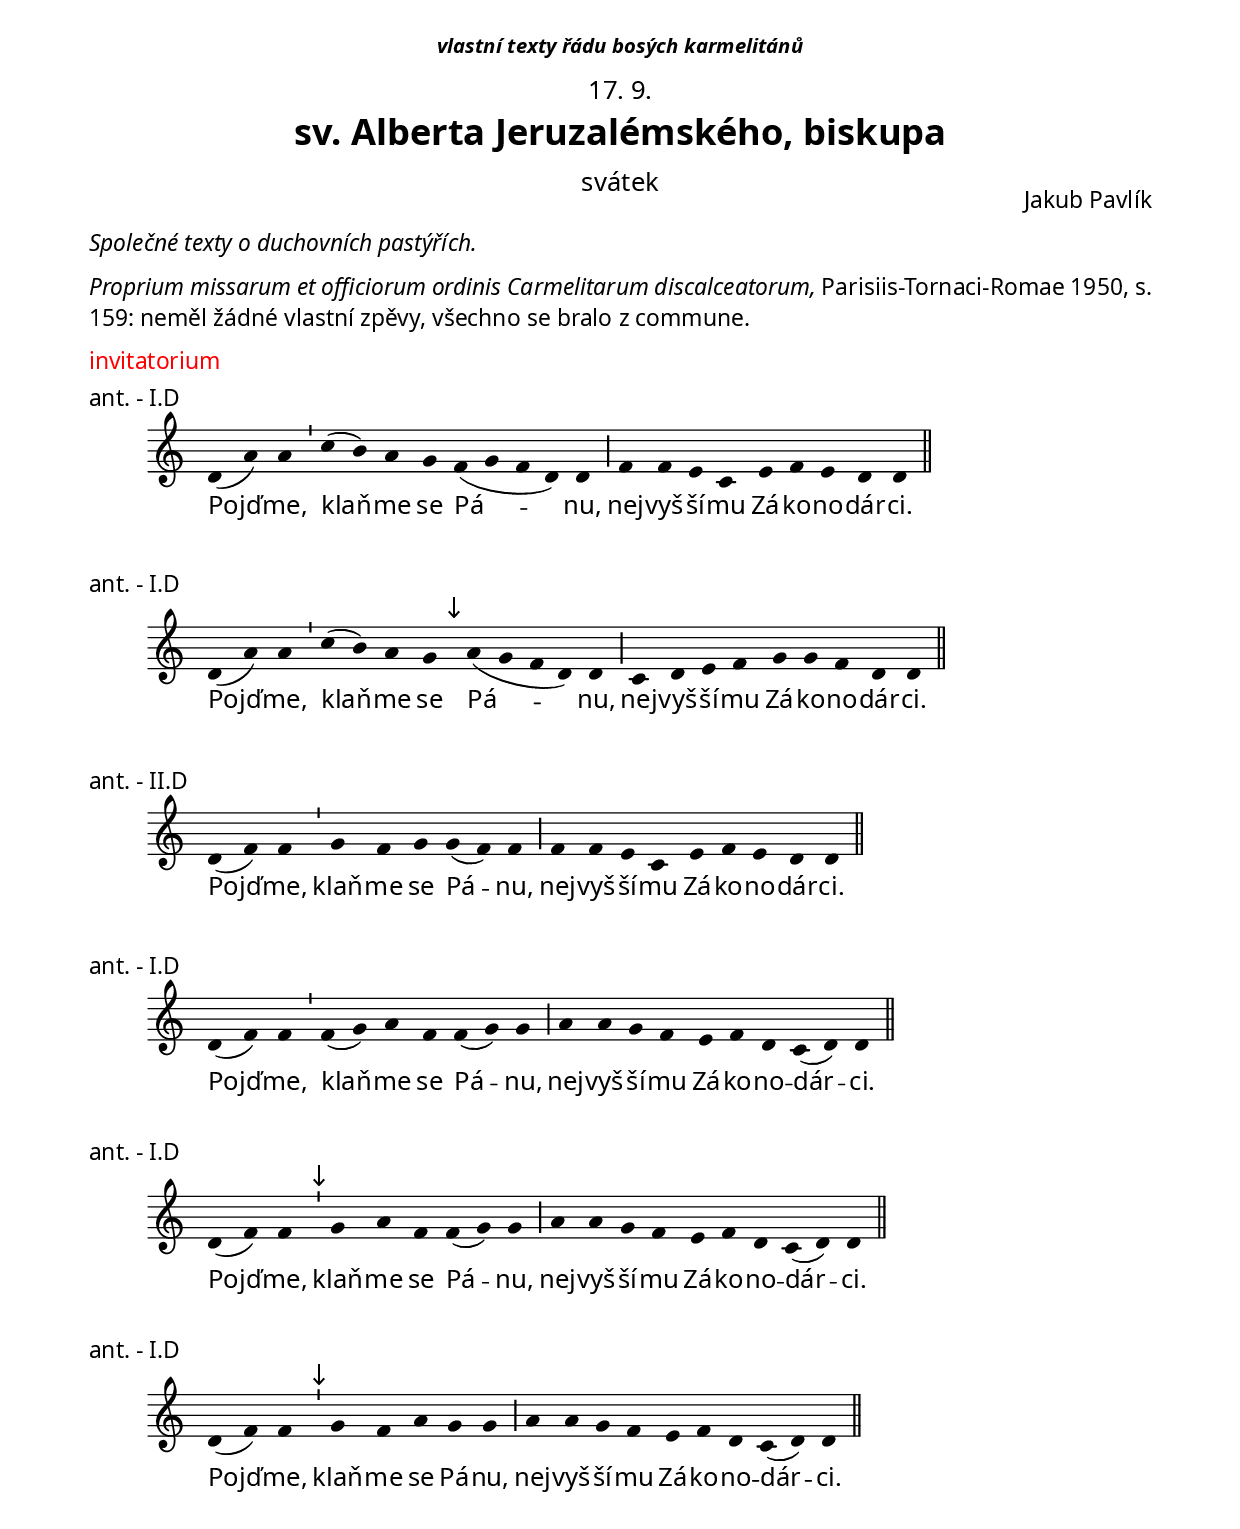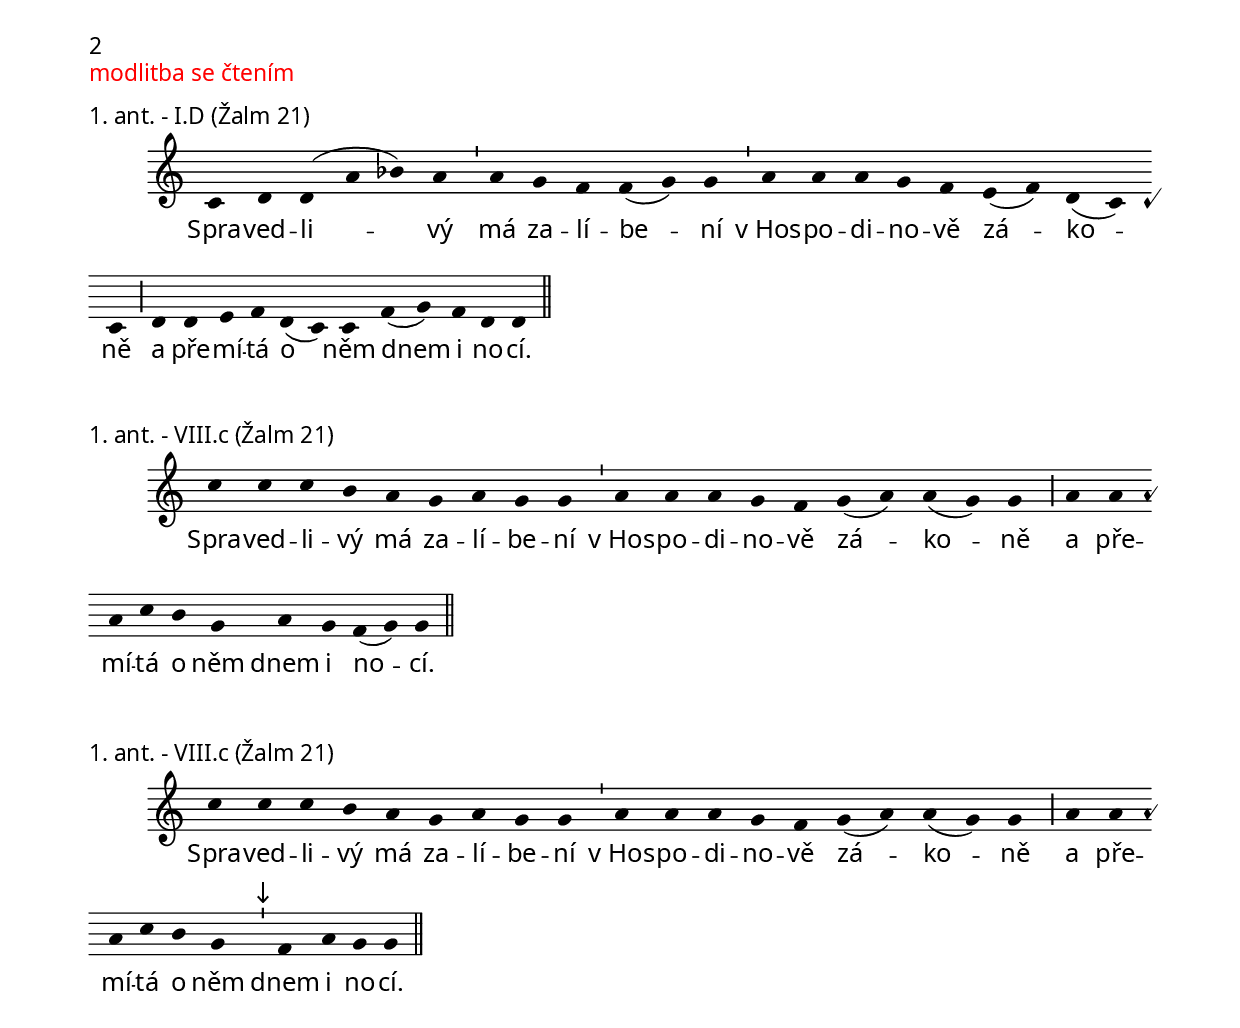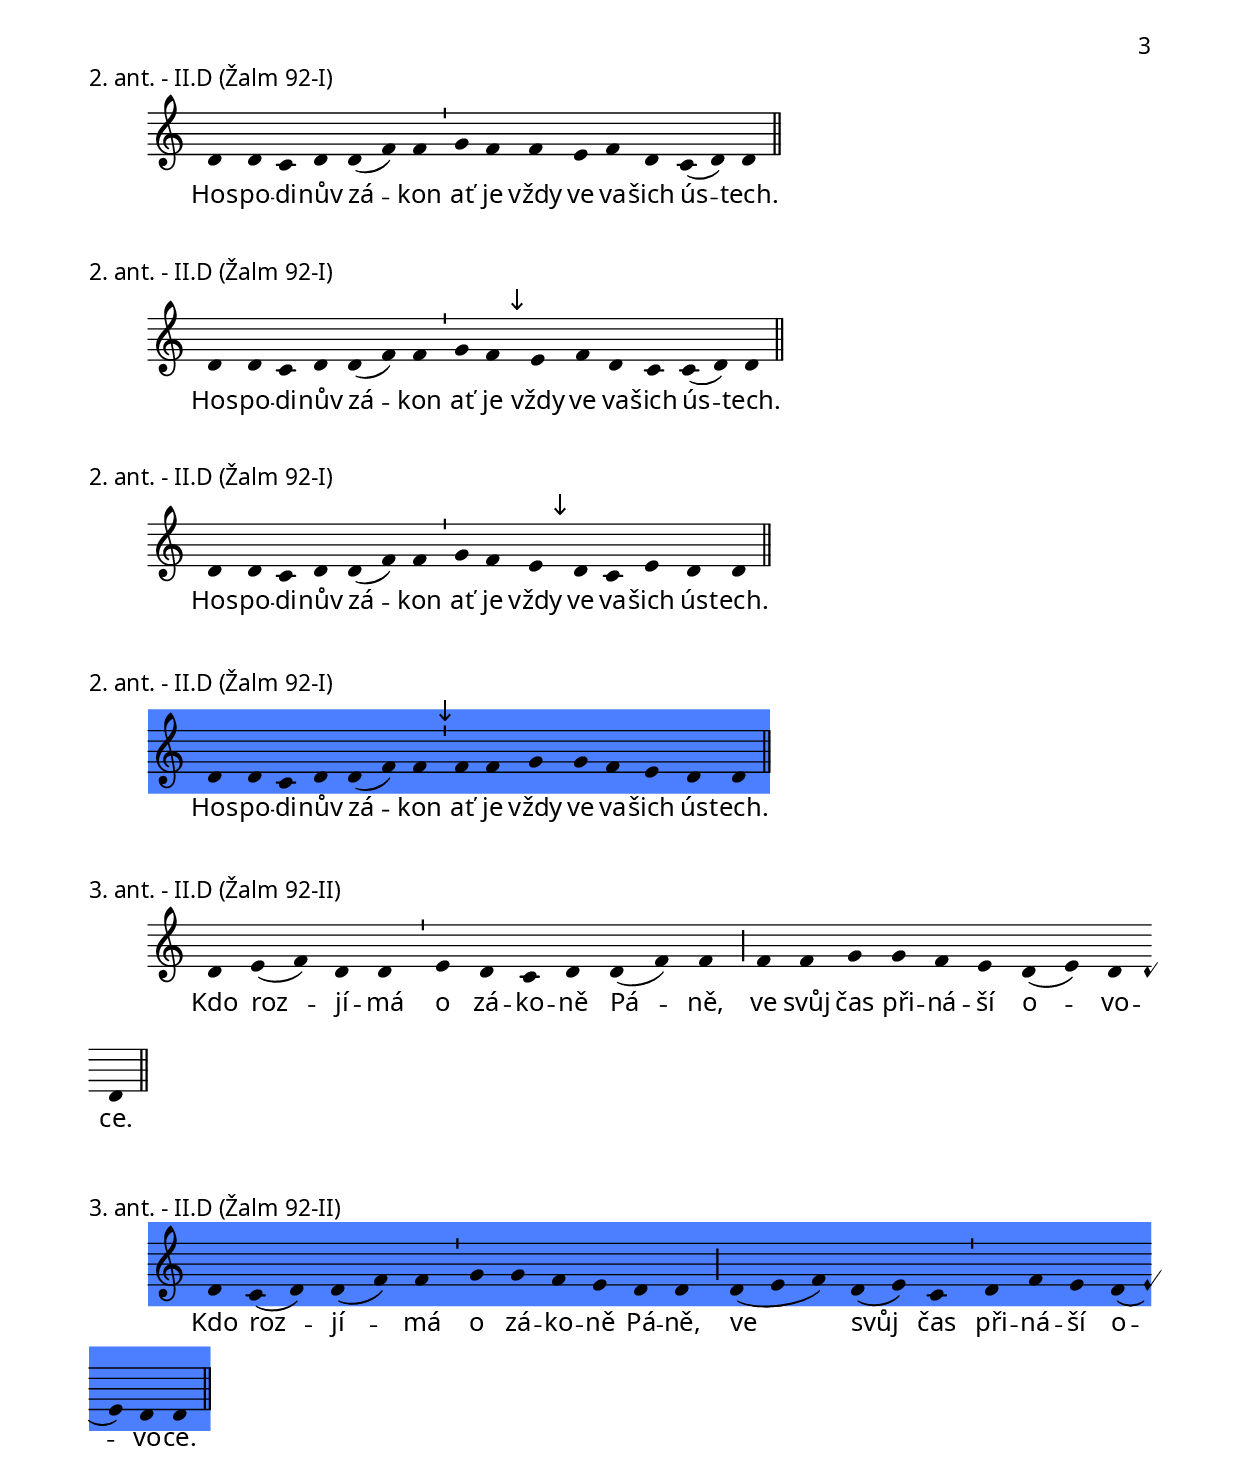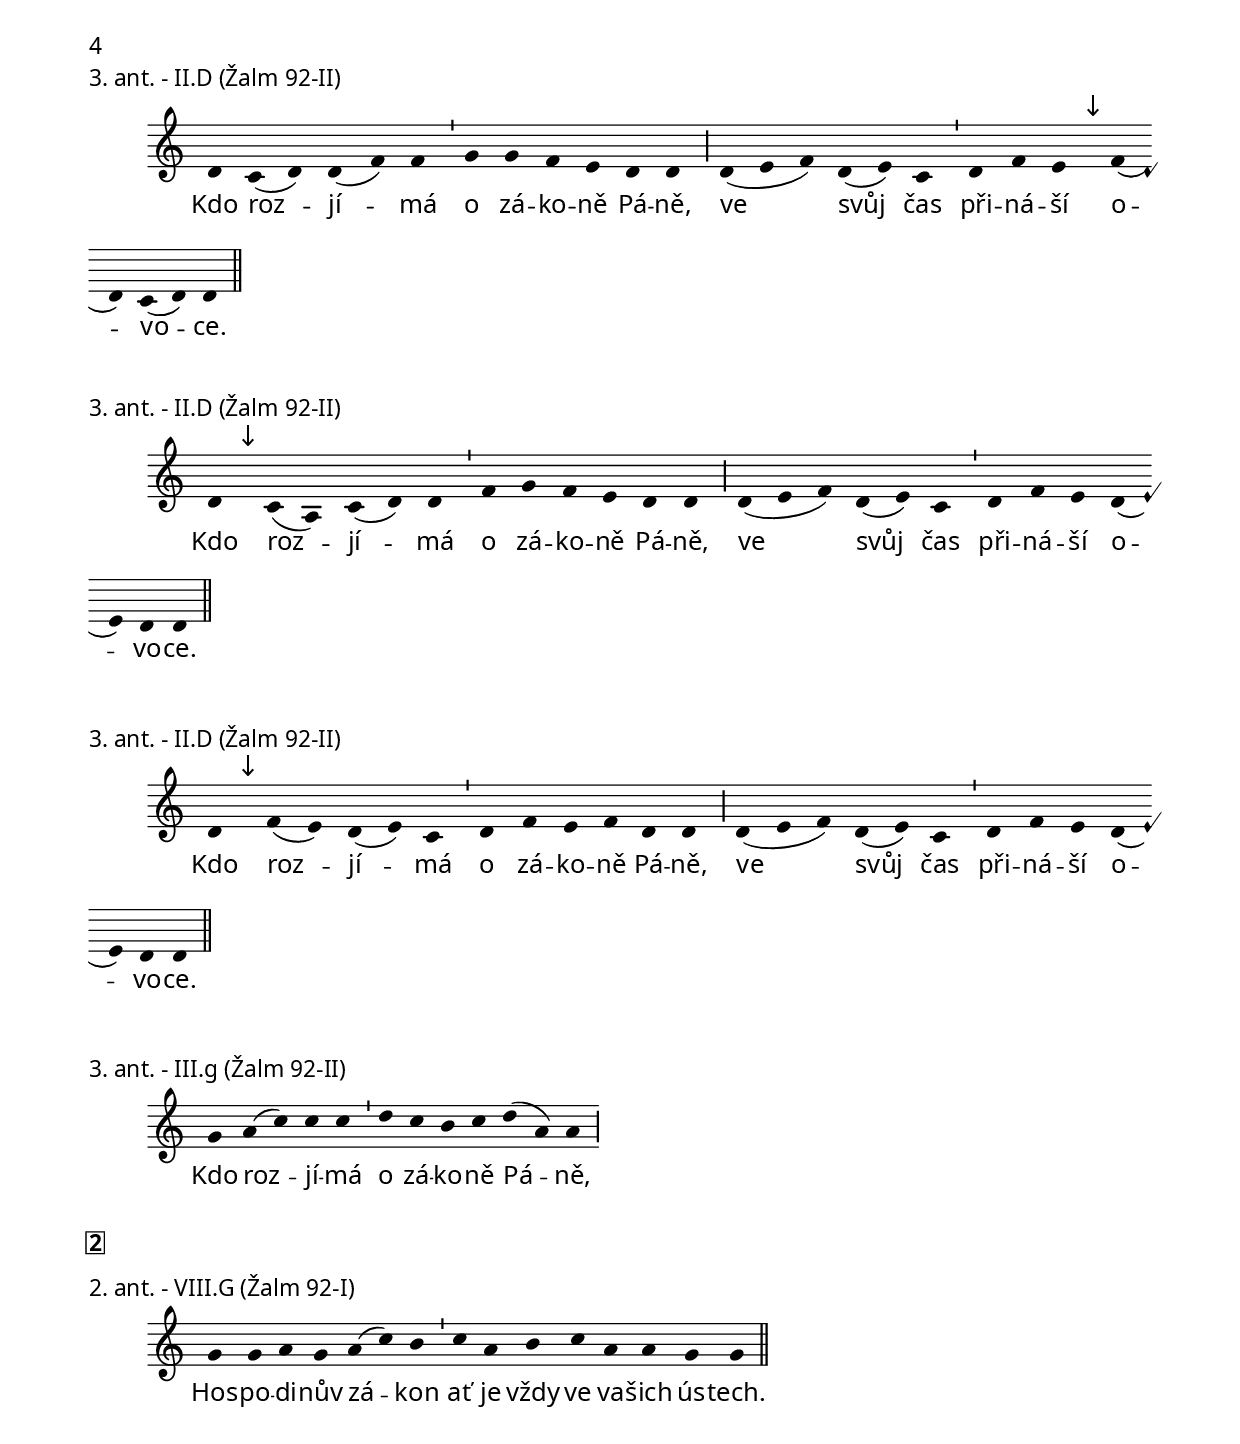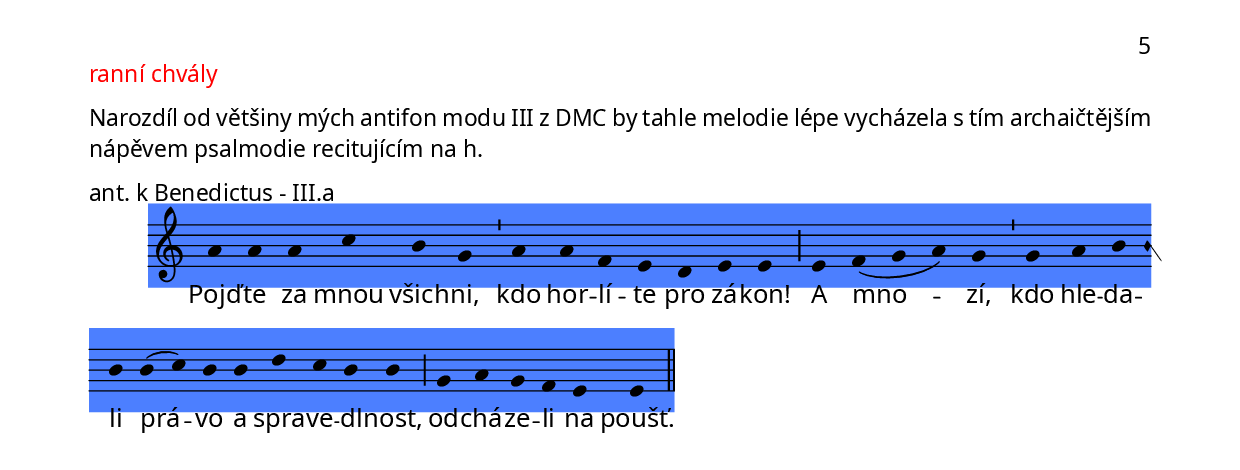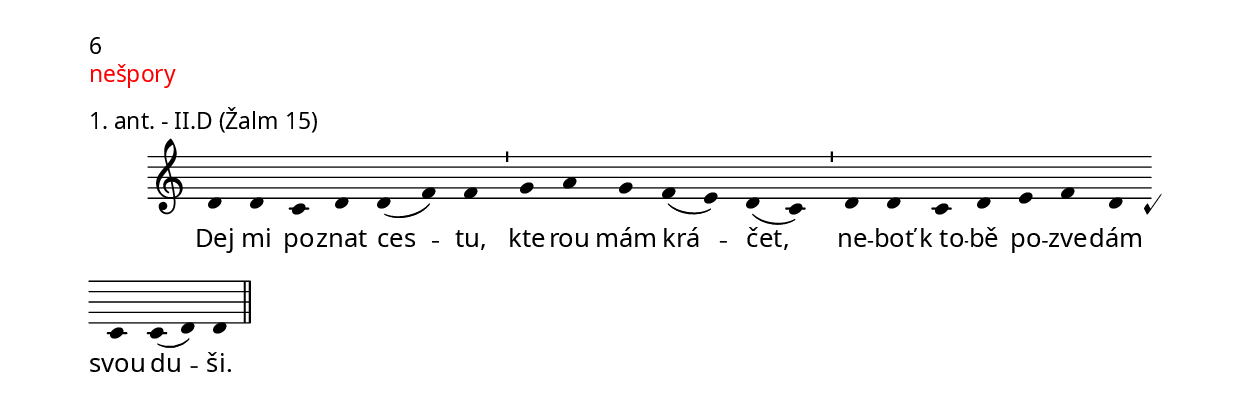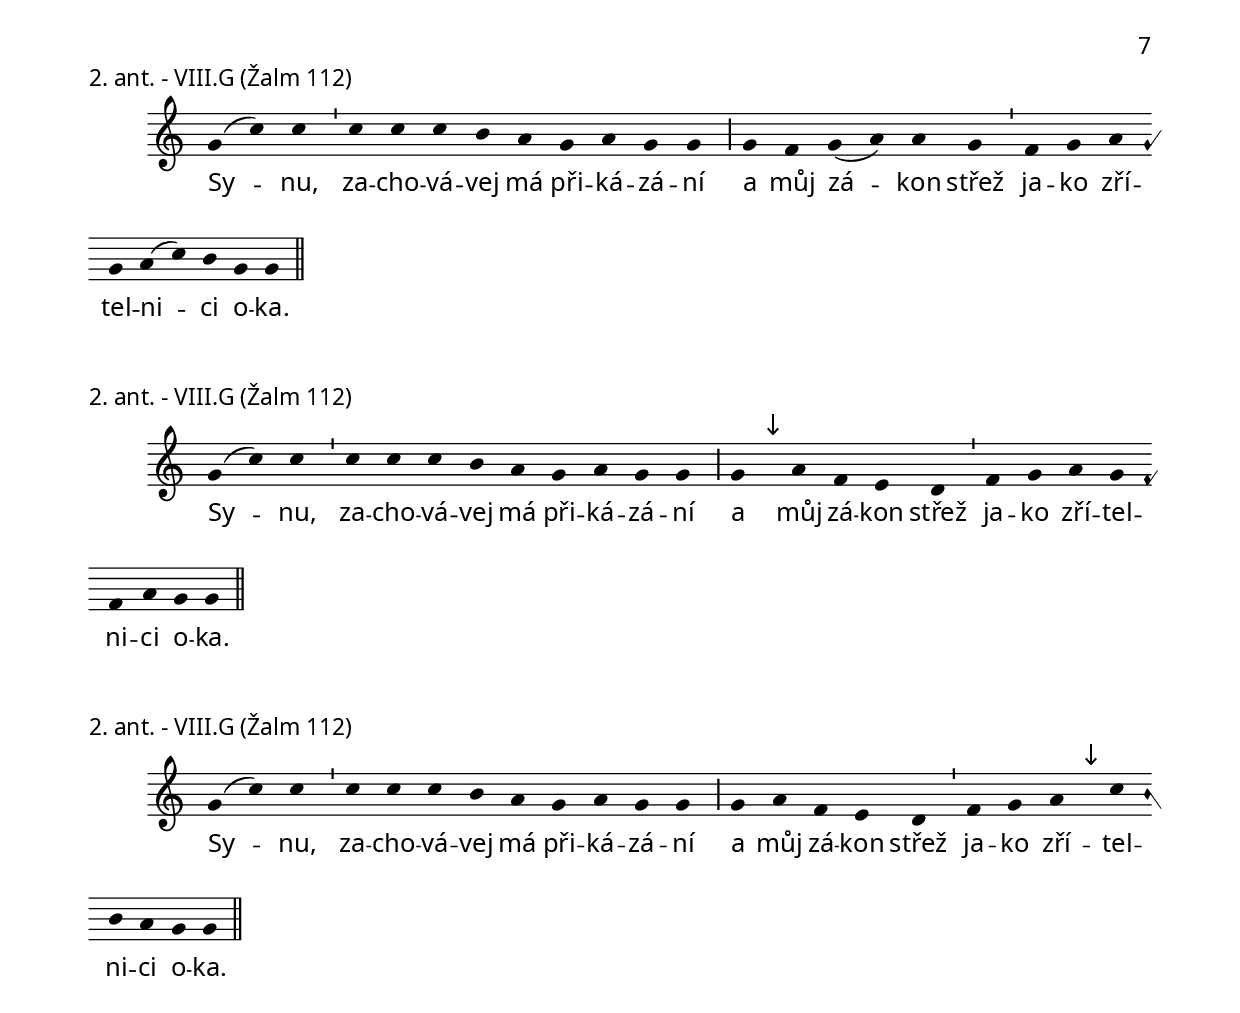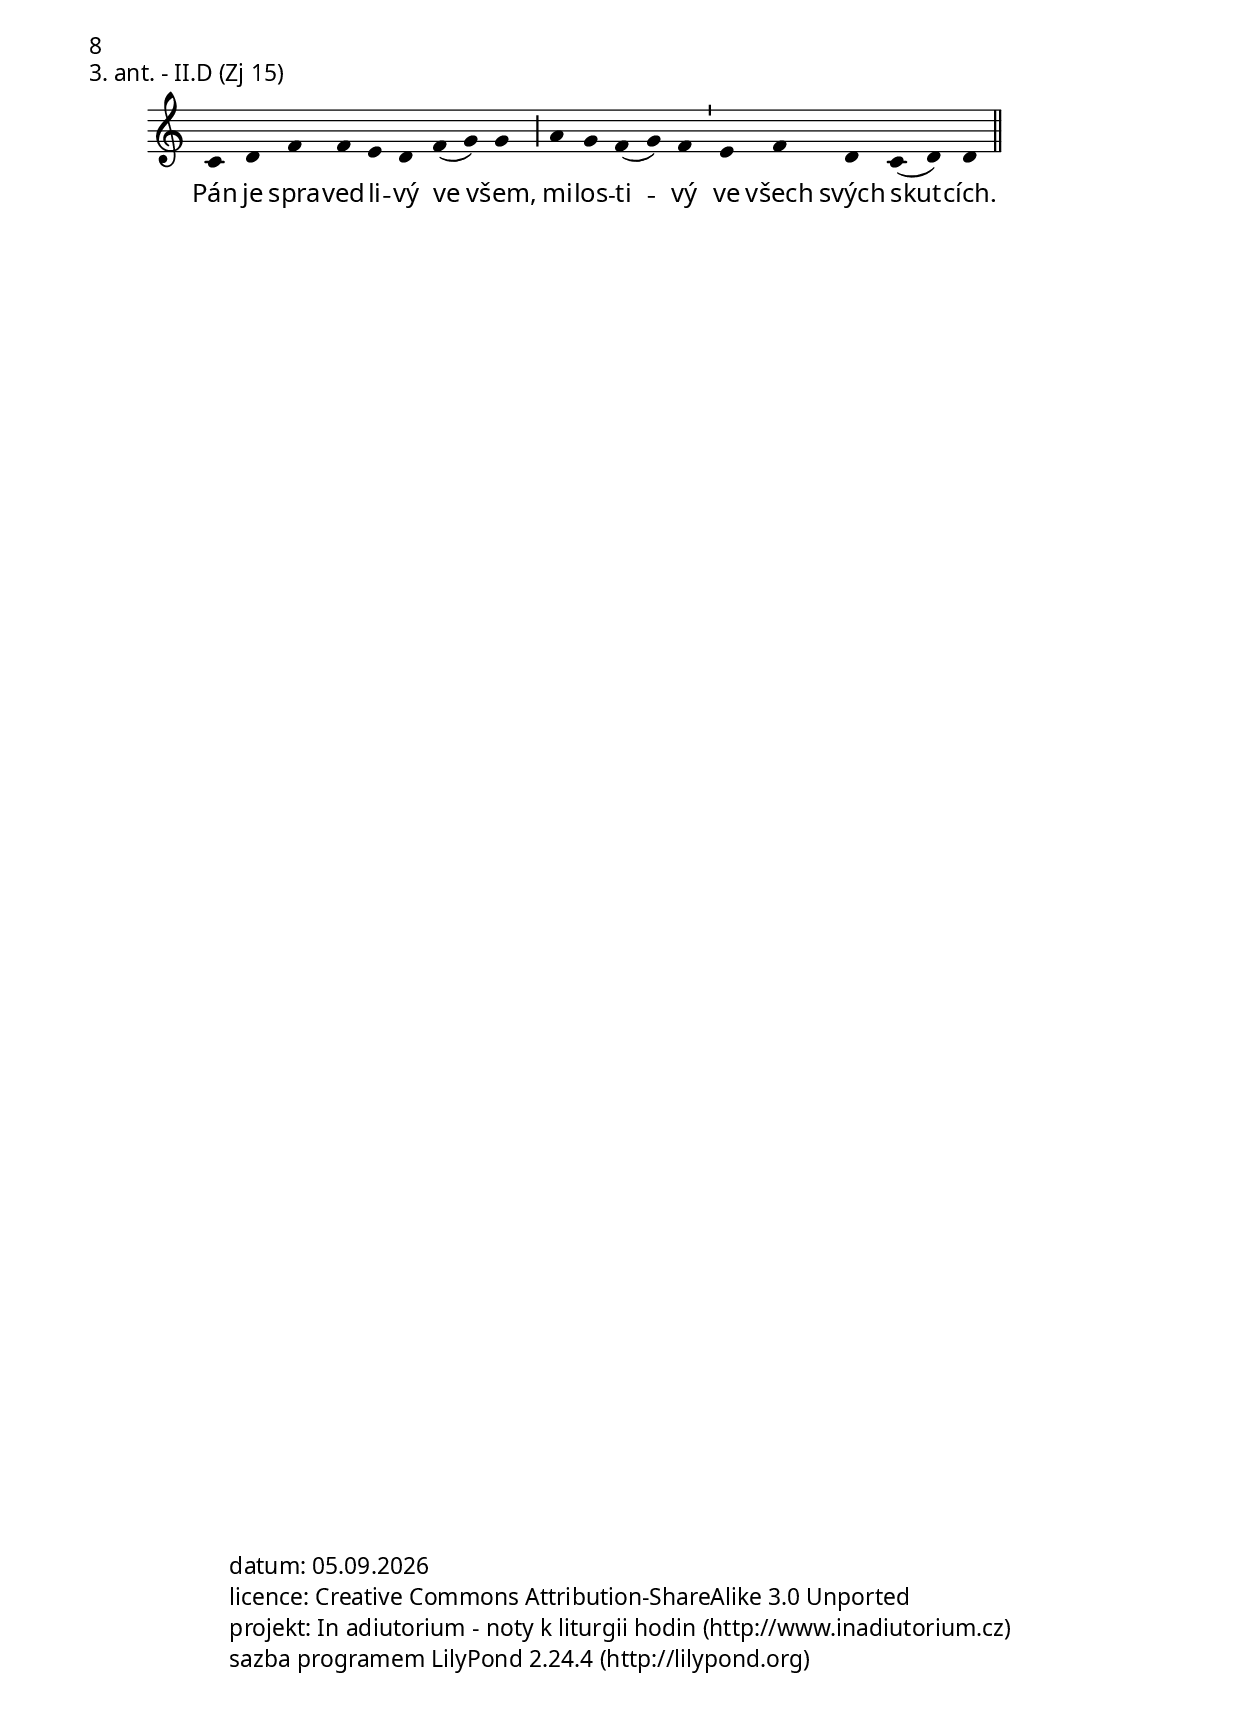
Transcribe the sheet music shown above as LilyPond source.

\version "2.19.80"

\include "../../spolecne.ly"
\include "../../../spolecne/reholni.ly"
\include "../../../dilyresponsorii.ly"
\version "2.12.0"

textyOCD = "vlastní texty řádu bosých karmelitánů"


\header {
  title = \markup\titleSvatek
            "sv. Alberta Jeruzalémského, biskupa"
            svátek
            "17. 9."
            \textyOCD
  composer = "Jakub Pavlík"
}

\markup\communia #'(#:pastyr)

\markup\justify{
  \with-url "https://media.musicasacra.com/pdf/carmelite/Proprium_Carmelitarum.pdf" {
    \italic{Proprium missarum et officiorum ordinis Carmelitarum discalceatorum,}
    Parisiis-Tornaci-Romae 1950,
  }
  s. 159:
  neměl žádné vlastní zpěvy, všechno se bralo z commune.
}

\markup {\nadpisHodinka {"invitatorium"}}

\score {
  \relative c' {
    \choralniRezim
    d4( a') a \barMin
    c( b) a g f( g f d) d \barMaior
    f f e c e f e d d \barFinalis
  }
  \addlyrics {
    Pojď -- me, klaň -- me se Pá -- nu,
    nej -- vyš -- ší -- mu Zá -- ko -- no -- dár -- ci.
  }
  \header {
    quid = "ant."
    modus = "I"
    differentia = "D"
    psalmus = ""
    id = "invit"
    piece = \markup {\sestavTitulekBezZalmu}
  }
}

\score {
  \relative c' {
    \choralniRezim
    d4( a') a \barMin
    c( b) a g \mark\sipka a( g f d) d \barMaior
    c d e f g g f d d \barFinalis
  }
  \addlyrics {
    Pojď -- me, klaň -- me se Pá -- nu,
    nej -- vyš -- ší -- mu Zá -- ko -- no -- dár -- ci.
  }
  \header {
    quid = "ant."
    modus = "I"
    differentia = "D"
    psalmus = ""
    id = "invit"
    piece = \markup {\sestavTitulekBezZalmu}
  }
}

\score {
  \relative c' {
    \choralniRezim
    d4( f) f \barMin g f g g( f) f \barMaior
    f f e c e f e d d \barFinalis
  }
  \addlyrics {
    Pojď -- me, klaň -- me se Pá -- nu,
    nej -- vyš -- ší -- mu Zá -- ko -- no -- dár -- ci.
  }
  \header {
    quid = "ant."
    modus = "II"
    differentia = "D"
    psalmus = ""
    id = "invit"
    piece = \markup {\sestavTitulekBezZalmu}
  }
}

\score {
  \relative c' {
    \choralniRezim
    d4( f) f \barMin f( g) a f f( g) g \barMaior
    a a g f e f d c( d) d \barFinalis
  }
  \addlyrics {
    Pojď -- me, klaň -- me se Pá -- nu,
    nej -- vyš -- ší -- mu Zá -- ko -- no -- dár -- ci.
  }
  \header {
    quid = "ant."
    modus = "I"
    differentia = "D"
    psalmus = ""
    id = "invit"
    piece = \markup {\sestavTitulekBezZalmu}
  }
}

\score {
  \relative c' {
    \choralniRezim
    d4( f) f \barMin \mark\sipka g a f f( g) g \barMaior
    a a g f e f d c( d) d \barFinalis
  }
  \addlyrics {
    Pojď -- me, klaň -- me se Pá -- nu,
    nej -- vyš -- ší -- mu Zá -- ko -- no -- dár -- ci.
  }
  \header {
    quid = "ant."
    modus = "I"
    differentia = "D"
    psalmus = ""
    id = "invit"
    piece = \markup {\sestavTitulekBezZalmu}
  }
}

\score {
  \relative c' {
    \choralniRezim
    d4( f) f \barMin \mark\sipka g f a g g \barMaior
    a a g f e f d c( d) d \barFinalis
  }
  \addlyrics {
    Pojď -- me, klaň -- me se Pá -- nu,
    nej -- vyš -- ší -- mu Zá -- ko -- no -- dár -- ci.
  }
  \header {
    quid = "ant."
    modus = "I"
    differentia = "D"
    psalmus = ""
    id = "invit"
    piece = \markup {\sestavTitulekBezZalmu}
  }
}

\pageBreak

\markup {\nadpisHodinka {"modlitba se čtením"}}

\score {
  \relative c' {
    \choralniRezim
    c4 d d( a' bes) a \barMin
    a g f f( g) g \barMin
    a a a g f e( f) d( c) c \barMaior
    d d e f d( c) c f( g) f d d \barFinalis
  }
  \addlyrics {
    Spra -- ved -- li -- vý
    má za -- lí -- be -- ní
    v_Hos -- po -- di -- no -- vě zá -- ko -- ně
    a pře -- mí -- tá o něm dnem i no -- cí.
  }
  \header {
    quid = "1. ant."
    modus = "I"
    differentia = "D"
    psalmus = "Žalm 21"
    id = "mc-a1"
    piece = \markup {\sestavTitulek}
  }
}

\score {
  \relative c'' {
    \choralniRezim
    c4 c c b a g a g g \barMin
    a a a g f g( a) a( g) g \barMaior
    a a a c b g a g f( g) g \barFinalis
  }
  \addlyrics {
    Spra -- ved -- li -- vý má za -- lí -- be -- ní
    v_Hos -- po -- di -- no -- vě zá -- ko -- ně
    a pře -- mí -- tá o něm dnem i no -- cí.
  }
  \header {
    quid = "1. ant."
    modus = "VIII"
    differentia = "c"
    psalmus = "Žalm 21"
    id = "mc-a1"
    piece = \markup {\sestavTitulek}
  }
}

\score {
  \relative c'' {
    \choralniRezim
    c4 c c b a g a g g \barMin
    a a a g f g( a) a( g) g \barMaior
    a a a c b g \mark\sipka \barMin
    f a g g \barFinalis
  }
  \addlyrics {
    Spra -- ved -- li -- vý má za -- lí -- be -- ní
    v_Hos -- po -- di -- no -- vě zá -- ko -- ně
    a pře -- mí -- tá o něm
    dnem i no -- cí.
  }
  \header {
    quid = "1. ant."
    modus = "VIII"
    differentia = "c"
    psalmus = "Žalm 21"
    id = "mc-a1"
    piece = \markup {\sestavTitulek}
  }
}

\pageBreak

\score {
  \relative c' {
    \choralniRezim
    d4 d c d d( f) f \barMin
    g f f e f d c( d) d \barFinalis
  }
  \addlyrics {
    Hos -- po -- di -- nův zá -- kon
    ať je vždy ve va -- šich ús -- tech.
  }
  \header {
    quid = "2. ant."
    modus = "II"
    differentia = "D"
    psalmus = "Žalm 92-I"
    id = "mc-a2"
    piece = \markup {\sestavTitulek}
  }
}

\score {
  \relative c' {
    \choralniRezim
    d4 d c d d( f) f \barMin
    g f \mark\sipka e f d c c( d) d \barFinalis
  }
  \addlyrics {
    Hos -- po -- di -- nův zá -- kon
    ať je vždy ve va -- šich ús -- tech.
  }
  \header {
    quid = "2. ant."
    modus = "II"
    differentia = "D"
    psalmus = "Žalm 92-I"
    id = "mc-a2"
    piece = \markup {\sestavTitulek}
  }
}

\score {
  \relative c' {
    \choralniRezim
    d4 d c d d( f) f \barMin
    g f e \mark\sipka d c e d d \barFinalis
  }
  \addlyrics {
    Hos -- po -- di -- nův zá -- kon
    ať je vždy ve va -- šich ús -- tech.
  }
  \header {
    quid = "2. ant."
    modus = "II"
    differentia = "D"
    psalmus = "Žalm 92-I"
    id = "mc-a2"
    piece = \markup {\sestavTitulek}
  }
}

\score {
  \relative c' {
    \zvyraznovacModry
    \choralniRezim
    d4 d c d d( f) f \barMin
    \mark\sipka f f g g f e d d \barFinalis
  }
  \addlyrics {
    Hos -- po -- di -- nův zá -- kon
    ať je vždy ve va -- šich ús -- tech.
  }
  \header {
    quid = "2. ant."
    modus = "II"
    differentia = "D"
    psalmus = "Žalm 92-I"
    id = "mc-a2"
    piece = \markup {\sestavTitulek}
  }
}

\score {
  \relative c' {
    \choralniRezim
    d4 e( f) d d \barMin e d c d d( f) f \barMaior
    f f g g f e d( e) d d \barFinalis
  }
  \addlyrics {
    Kdo roz -- jí -- má o zá -- ko -- ně Pá -- ně,
    ve svůj čas při -- ná -- ší o -- vo -- ce.
  }
  \header {
    quid = "3. ant."
    modus = "II"
    differentia = "D"
    psalmus = "Žalm 92-II"
    id = "mc-a3"
    piece = \markup {\sestavTitulek}
  }
}

\score {
  \relative c' {
    \zvyraznovacModry
    \choralniRezim
    d4 c( d) d( f) f \barMin g g f e d d \barMaior
    d( e f) d( e) c \barMin d f e d( e) d d \barFinalis
  }
  \addlyrics {
    Kdo roz -- jí -- má o zá -- ko -- ně Pá -- ně,
    ve svůj čas při -- ná -- ší o -- vo -- ce.
  }
  \header {
    quid = "3. ant."
    modus = "II"
    differentia = "D"
    psalmus = "Žalm 92-II"
    id = "mc-a3"
    piece = \markup {\sestavTitulek}
  }
}

\score {
  \relative c' {
    \choralniRezim
    d4 c( d) d( f) f \barMin g g f e d d \barMaior
    d( e f) d( e) c \barMin d f e \mark\sipka f( d) c( d) d \barFinalis
  }
  \addlyrics {
    Kdo roz -- jí -- má o zá -- ko -- ně Pá -- ně,
    ve svůj čas při -- ná -- ší o -- vo -- ce.
  }
  \header {
    quid = "3. ant."
    modus = "II"
    differentia = "D"
    psalmus = "Žalm 92-II"
    id = "mc-a3"
    piece = \markup {\sestavTitulek}
  }
}

\score {
  \relative c' {
    \choralniRezim
    d4 \mark\sipka c( a) c( d) d \barMin f g f e d d \barMaior
    d( e f) d( e) c \barMin d f e d( e) d d \barFinalis
  }
  \addlyrics {
    Kdo roz -- jí -- má o zá -- ko -- ně Pá -- ně,
    ve svůj čas při -- ná -- ší o -- vo -- ce.
  }
  \header {
    quid = "3. ant."
    modus = "II"
    differentia = "D"
    psalmus = "Žalm 92-II"
    id = "mc-a3"
    piece = \markup {\sestavTitulek}
  }
}

\score {
  \relative c' {
    \choralniRezim
    d4 \mark\sipka f( e) d( e) c \barMin d f e f d d \barMaior
    d( e f) d( e) c \barMin d f e d( e) d d \barFinalis
  }
  \addlyrics {
    Kdo roz -- jí -- má o zá -- ko -- ně Pá -- ně,
    ve svůj čas při -- ná -- ší o -- vo -- ce.
  }
  \header {
    quid = "3. ant."
    modus = "II"
    differentia = "D"
    psalmus = "Žalm 92-II"
    id = "mc-a3"
    piece = \markup {\sestavTitulek}
  }
}

\score {
  \relative c'' {
    \choralniRezim
    g4 a( c) c c \barMin d c b c d( a) a \barMaior
  }
  \addlyrics {
    Kdo roz -- jí -- má o zá -- ko -- ně Pá -- ně,
    ve svůj čas při -- ná -- ší o -- vo -- ce.
  }
  \header {
    quid = "3. ant."
    modus = "III"
    differentia = "g"
    psalmus = "Žalm 92-II"
    id = "mc-a3"
    piece = \markup {\sestavTitulek}
  }
}

\markup\nadpisSkupiny 2

\score {
  \relative c'' {
    \choralniRezim
    g4 g a g a( c) b \barMin
    c a b c a a g g \barFinalis
  }
  \addlyrics {
    Hos -- po -- di -- nův zá -- kon
    ať je vždy ve va -- šich ús -- tech.
  }
  \header {
    quid = "2. ant."
    modus = "VIII"
    differentia = "G"
    psalmus = "Žalm 92-I"
    id = "mc-a2"
    piece = \markup {\sestavTitulek}
  }
}

\pageBreak

\markup {\nadpisHodinka {"ranní chvály"}}

\markup\justify{
  Narozdíl od většiny mých antifon modu III z DMC
  by tahle melodie lépe vycházela s tím archaičtějším nápěvem psalmodie
  recitujícím na h.
}
\score {
  \relative c'' {
    \zvyraznovacModry
    \choralniRezim
    a4 a a c b g \barMin
    a a f e d e e \barMaior
    e f( g a) g \barMin
    g a b b b( c) b b d c b b \barMaior
    g a g f e e \barFinalis
  }
  \addlyrics {
    Pojď -- te za mnou všich -- ni,
    kdo hor -- lí -- te pro zá -- kon!
    A mno -- zí,
    kdo hle -- da -- li prá -- vo a spra -- ve -- dl -- nost,
    od -- chá -- ze -- li na poušť.
  }
  \header {
    quid = "ant. k Benedictus"
    modus = "III"
    differentia = "a"
    psalmus = ""
    id = "rch-aben"
    piece = \markup {\sestavTitulekBezZalmu}
  }
}

\pageBreak

\markup {\nadpisHodinka {"nešpory"}}

\score {
  \relative c' {
    \choralniRezim
    d4 d c d d( f) f \barMin
    g a g f( e) d( c) \barMin
    d d c d e f d c c( d) d \barFinalis
  }
  \addlyrics {
    Dej mi po -- znat ces -- tu,
    kte -- rou mám krá -- čet,
    ne -- boť k_to -- bě po -- zve -- dám svou du -- ši.
  }
  \header {
    quid = "1. ant."
    modus = "II"
    differentia = "D"
    psalmus = "Žalm 15"
    id = "ne-a1"
    piece = \markup {\sestavTitulek}
  }
}

\pageBreak

\score {
  \relative c'' {
    \choralniRezim
    g4( c) c \barMin c c c b a g a g g \barMaior
    g f g( a) a g \barMin f g a g a( c) b g g \barFinalis
  }
  \addlyrics {
    Sy -- nu, za -- cho -- vá -- vej má při -- ká -- zá -- ní
    a můj zá -- kon střež
    ja -- ko zří -- tel -- ni -- ci o -- ka.
  }
  \header {
    quid = "2. ant."
    modus = "VIII"
    differentia = "G"
    psalmus = "Žalm 112"
    fial = "commune/commune_reholnikatd.ly#vych-amag?cast=1"
    id = "ne-a2"
    piece = \markup {\sestavTitulek}
  }
}

\score {
  \relative c'' {
    \choralniRezim
    g4( c) c \barMin c c c b a g a g g \barMaior
    g \mark\sipka a f e d \barMin f g a g f a g g \barFinalis
  }
  \addlyrics {
    Sy -- nu, za -- cho -- vá -- vej má při -- ká -- zá -- ní
    a můj zá -- kon střež
    ja -- ko zří -- tel -- ni -- ci o -- ka.
  }
  \header {
    quid = "2. ant."
    modus = "VIII"
    differentia = "G"
    psalmus = "Žalm 112"
    fial = "commune/commune_reholnikatd.ly#vych-amag?cast=1"
    id = "ne-a2"
    piece = \markup {\sestavTitulek}
  }
}

\score {
  \relative c'' {
    \choralniRezim
    g4( c) c \barMin c c c b a g a g g \barMaior
    g a f e d \barMin f g a \mark\sipka c b a g g \barFinalis
  }
  \addlyrics {
    Sy -- nu, za -- cho -- vá -- vej má při -- ká -- zá -- ní
    a můj zá -- kon střež
    ja -- ko zří -- tel -- ni -- ci o -- ka.
  }
  \header {
    quid = "2. ant."
    modus = "VIII"
    differentia = "G"
    psalmus = "Žalm 112"
    fial = "commune/commune_reholnikatd.ly#vych-amag?cast=1"
    id = "ne-a2"
    piece = \markup {\sestavTitulek}
  }
}

\pageBreak

\score {
  \relative c' {
    \choralniRezim
    c4 d f f e d f( g) g \barMaior
    a g f( g) f \barMin
    e f d c( d) d \barFinalis
  }
  \addlyrics {
    Pán je spra -- ved -- li -- vý ve všem,
    mi -- los -- ti -- vý
    ve všech svých skut -- cích.
  }
  \header {
    quid = "3. ant."
    modus = "II"
    differentia = "D"
    psalmus = "Zj 15"
    id = "ne-a3"
    piece = \markup {\sestavTitulek}
  }
}

\pageBreak

\score {
  \relative c' {
    \choralniRezim

  }
  \addlyrics {
    Kristova nauka ať je u vás ve své plné síle; z celého srdce s vděčností zpívejte Bohu.
  }
  \header {
    quid = "ant. k Magnificat"
    modus = ""
    differentia = ""
    psalmus = ""
    id = "ne-amag"
    piece = \markup {\sestavTitulekBezZalmu}
  }
}
